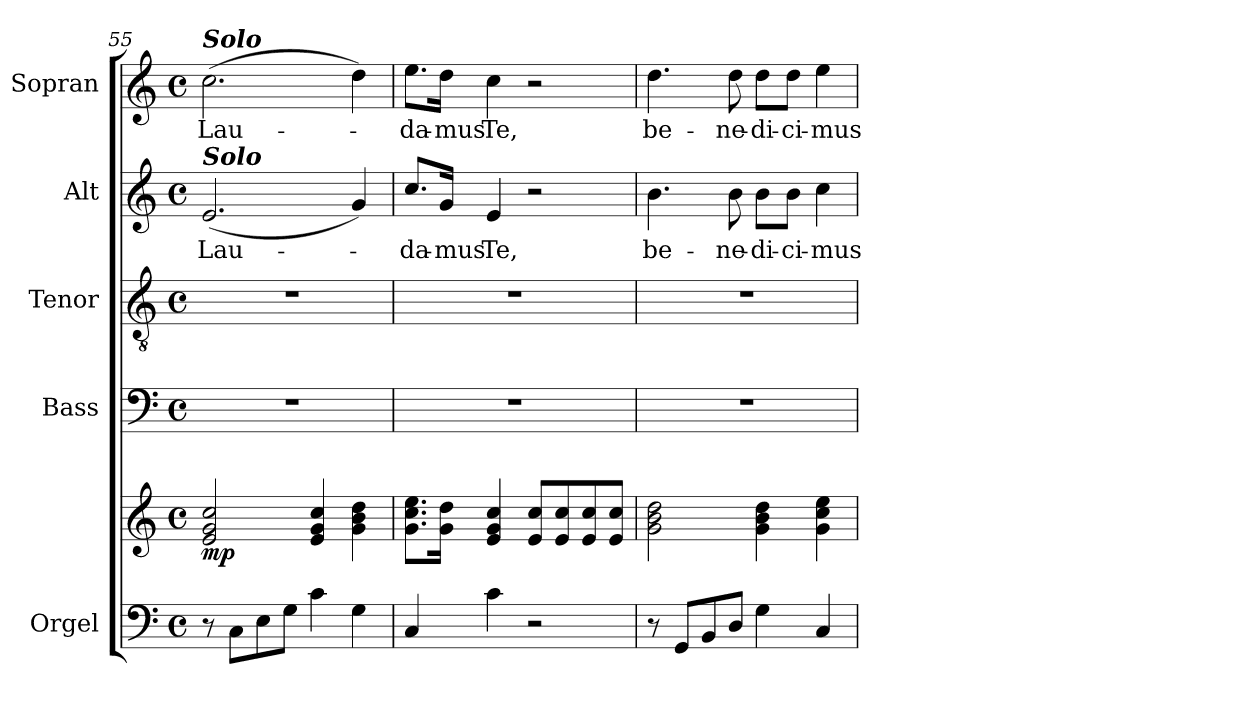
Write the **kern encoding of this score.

**kern	**kern	**dynam	**kern	**kern	**kern	**text	**kern	**text
*part5	*part5	*part5	*part4	*part3	*part2	*part2	*part1	*part1
*staff6	*staff5	*staff5/6	*staff4	*staff3	*staff2	*staff2	*staff1	*staff1
*I"Orgel	*	*	*I"Bass	*I"Tenor	*I"Alt	*	*I"Sopran	*
*I'Org.	*	*	*I'B.	*I'T.	*I'A.	*	*I'S.	*
*clefF4	*clefG2	*	*clefF4	*clefGv2	*clefG2	*	*clefG2	*
*k[]	*k[]	*	*k[]	*k[]	*k[]	*	*k[]	*
*C:	*C:	*	*C:	*C:	*C:	*	*C:	*
*M4/4	*M4/4	*	*M4/4	*M4/4	*M4/4	*	*M4/4	*
*met(c)	*met(c)	*	*met(c)	*met(c)	*met(c)	*	*met(c)	*
=55	=55	=55	=55	=55	=55	=55	=55	=55
!	!	!	!	!	!	!	!LO:TX:a:Bi:t=Solo	!
!	!	!	!	!	!LO:TX:a:Bi:t=Solo	!	!	!
!	!	!LO:DY:b	!	!	!	!LO:LY:b	!	!LO:LY:b
8r	2e/ 2g/ 2cc/	mp	1r	1r	(<2.e/	Lau-	(>2.cc\	Lau-
8C\L	.	.	.	.	.	.	.	.
8E\	.	.	.	.	.	.	.	.
8G\J	.	.	.	.	.	.	.	.
4c\	4e/ 4g/ 4cc/	.	.	.	.	.	.	.
4G\	4g\ 4b\ 4dd\	.	.	.	4g/)	.	4dd\)	.
=56	=56	=56	=56	=56	=56	=56	=56	=56
!	!	!	!	!	!	!LO:LY:b	!	!LO:LY:b
4C/	8.g\ 8.cc\ 8.ee\L	.	1r	1r	8.cc/L	-da-	8.ee\L	-da-
!	!	!	!	!	!	!LO:LY:b	!	!LO:LY:b
.	16g\ 16dd\Jk	.	.	.	16g/Jk	-mus	16dd\Jk	-mus
!	!	!	!	!	!	!LO:LY:b	!	!LO:LY:b
4c\	4e/ 4g/ 4cc/	.	.	.	4e/	Te,	4cc\	Te,
2r	8e/ 8cc/L	.	.	.	2r	.	2r	.
.	8e/ 8cc/	.	.	.	.	.	.	.
.	8e/ 8cc/	.	.	.	.	.	.	.
.	8e/ 8cc/J	.	.	.	.	.	.	.
=57	=57	=57	=57	=57	=57	=57	=57	=57
!	!	!	!	!	!	!LO:LY:b	!	!LO:LY:b
8r	2g\ 2b\ 2dd\	.	1r	1r	4.b\	be-	4.dd\	be-
8GG/L	.	.	.	.	.	.	.	.
8BB/	.	.	.	.	.	.	.	.
!	!	!	!	!	!	!LO:LY:b	!	!LO:LY:b
8D/J	.	.	.	.	8b\	-ne-	8dd\	-ne-
!	!	!	!	!	!	!LO:LY:b	!	!LO:LY:b
4G\	4g\ 4b\ 4dd\	.	.	.	8b\L	-di-	8dd\L	-di-
!	!	!	!	!	!	!LO:LY:b	!	!LO:LY:b
.	.	.	.	.	8b\J	-ci-	8dd\J	-ci-
!	!	!	!	!	!	!LO:LY:b	!	!LO:LY:b
4C/	4g\ 4cc\ 4ee\	.	.	.	4cc\	-mus	4ee\	-mus
=	=	=	=	=	=	=	=	=
*-	*-	*-	*-	*-	*-	*-	*-	*-
